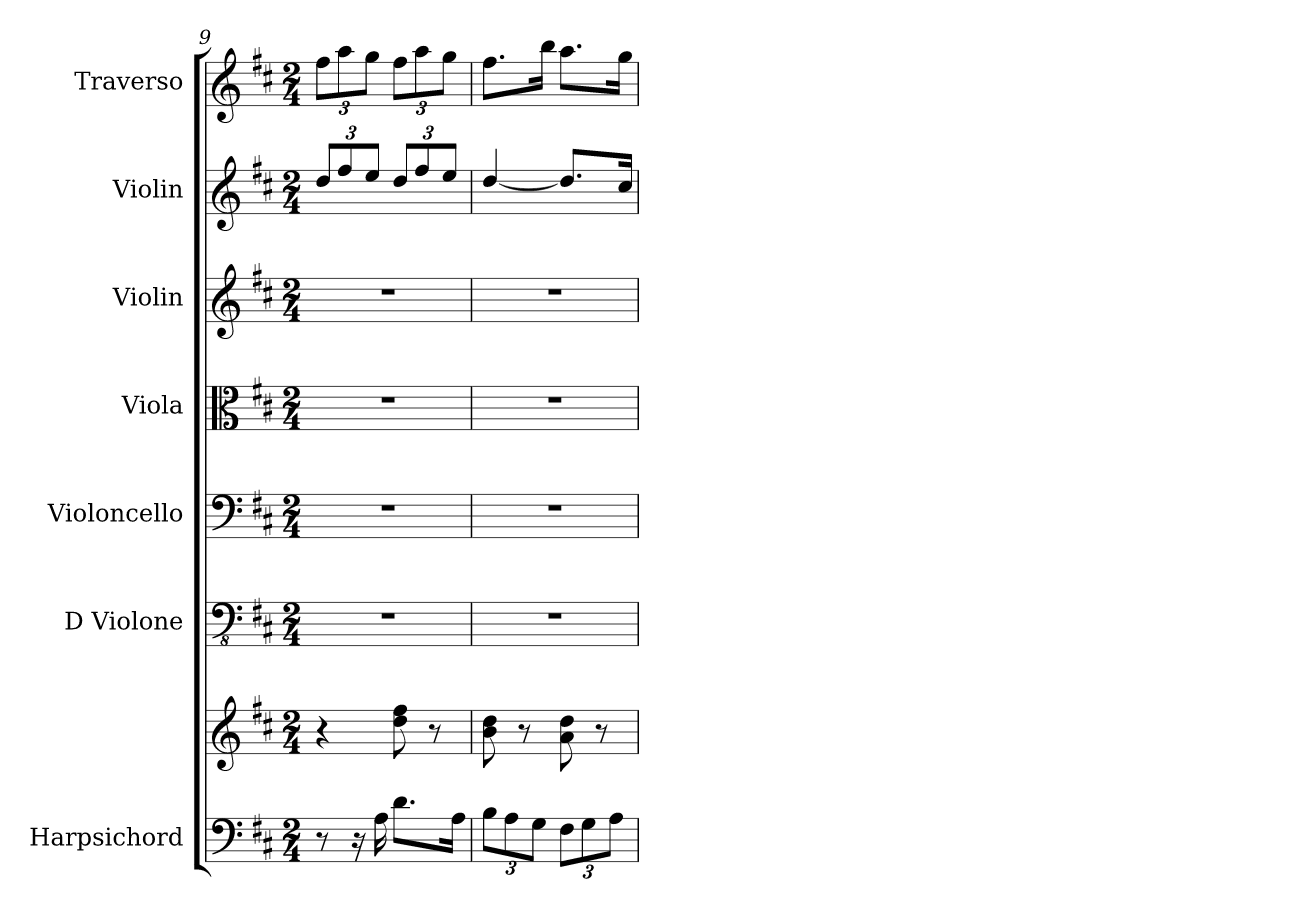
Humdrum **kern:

**kern	**kern	**kern	**kern	**kern	**kern	**kern	**kern
*part7	*part7	*part6	*part5	*part4	*part3	*part2	*part1
*staff8	*staff7	*staff6	*staff5	*staff4	*staff3	*staff2	*staff1
*I"Harpsichord	*	*I"D Violone	*I"Violoncello	*I"Viola	*I"Violin	*I"Violin	*I"Traverso
*I'Hch.	*	*I'D Vne.	*I'Vc.	*I'Vla.	*I'Vln.	*I'Vln.	*I'Trv.
*clefF4	*clefG2	*clefFv4	*clefF4	*clefC3	*clefG2	*clefG2	*clefG2
*	*	*ITrd7c12	*	*	*	*	*
*k[f#c#]	*k[f#c#]	*k[f#c#]	*k[f#c#]	*k[f#c#]	*k[f#c#]	*k[f#c#]	*k[f#c#]
*M2/4	*M2/4	*M2/4	*M2/4	*M2/4	*M2/4	*M2/4	*M2/4
*	*	*	*	*	*	*Xbrackettup	*Xbrackettup
=9	=9	=9	=9	=9	=9	=9	=9
8r	4r	2r	2r	2r	2r	12dd/L	12ff#\L
.	.	.	.	.	.	12ff#/	12aa\
16r	.	.	.	.	.	.	.
.	.	.	.	.	.	12ee/J	12gg\J
16A\	.	.	.	.	.	.	.
8.d\L	8dd\ 8ff#\	.	.	.	.	12dd/L	12ff#\L
.	.	.	.	.	.	12ff#/	12aa\
.	8r	.	.	.	.	.	.
.	.	.	.	.	.	12ee/J	12gg\J
16A\Jk	.	.	.	.	.	.	.
=10	=10	=10	=10	=10	=10	=10	=10
*Xbrackettup	*	*	*	*	*	*	*
12B\L	8b\ 8dd\	2r	2r	2r	2r	[4dd/	8.ff#\L
12A\	.	.	.	.	.	.	.
.	8r	.	.	.	.	.	.
12G\J	.	.	.	.	.	.	.
.	.	.	.	.	.	.	16bb\Jk
12F#\L	8a\ 8dd\	.	.	.	.	8.dd/L]	8.aa\L
12G\	.	.	.	.	.	.	.
.	8r	.	.	.	.	.	.
12A\J	.	.	.	.	.	.	.
.	.	.	.	.	.	16cc#/Jk	16gg\Jk
=	=	=	=	=	=	=	=
*-	*-	*-	*-	*-	*-	*-	*-
